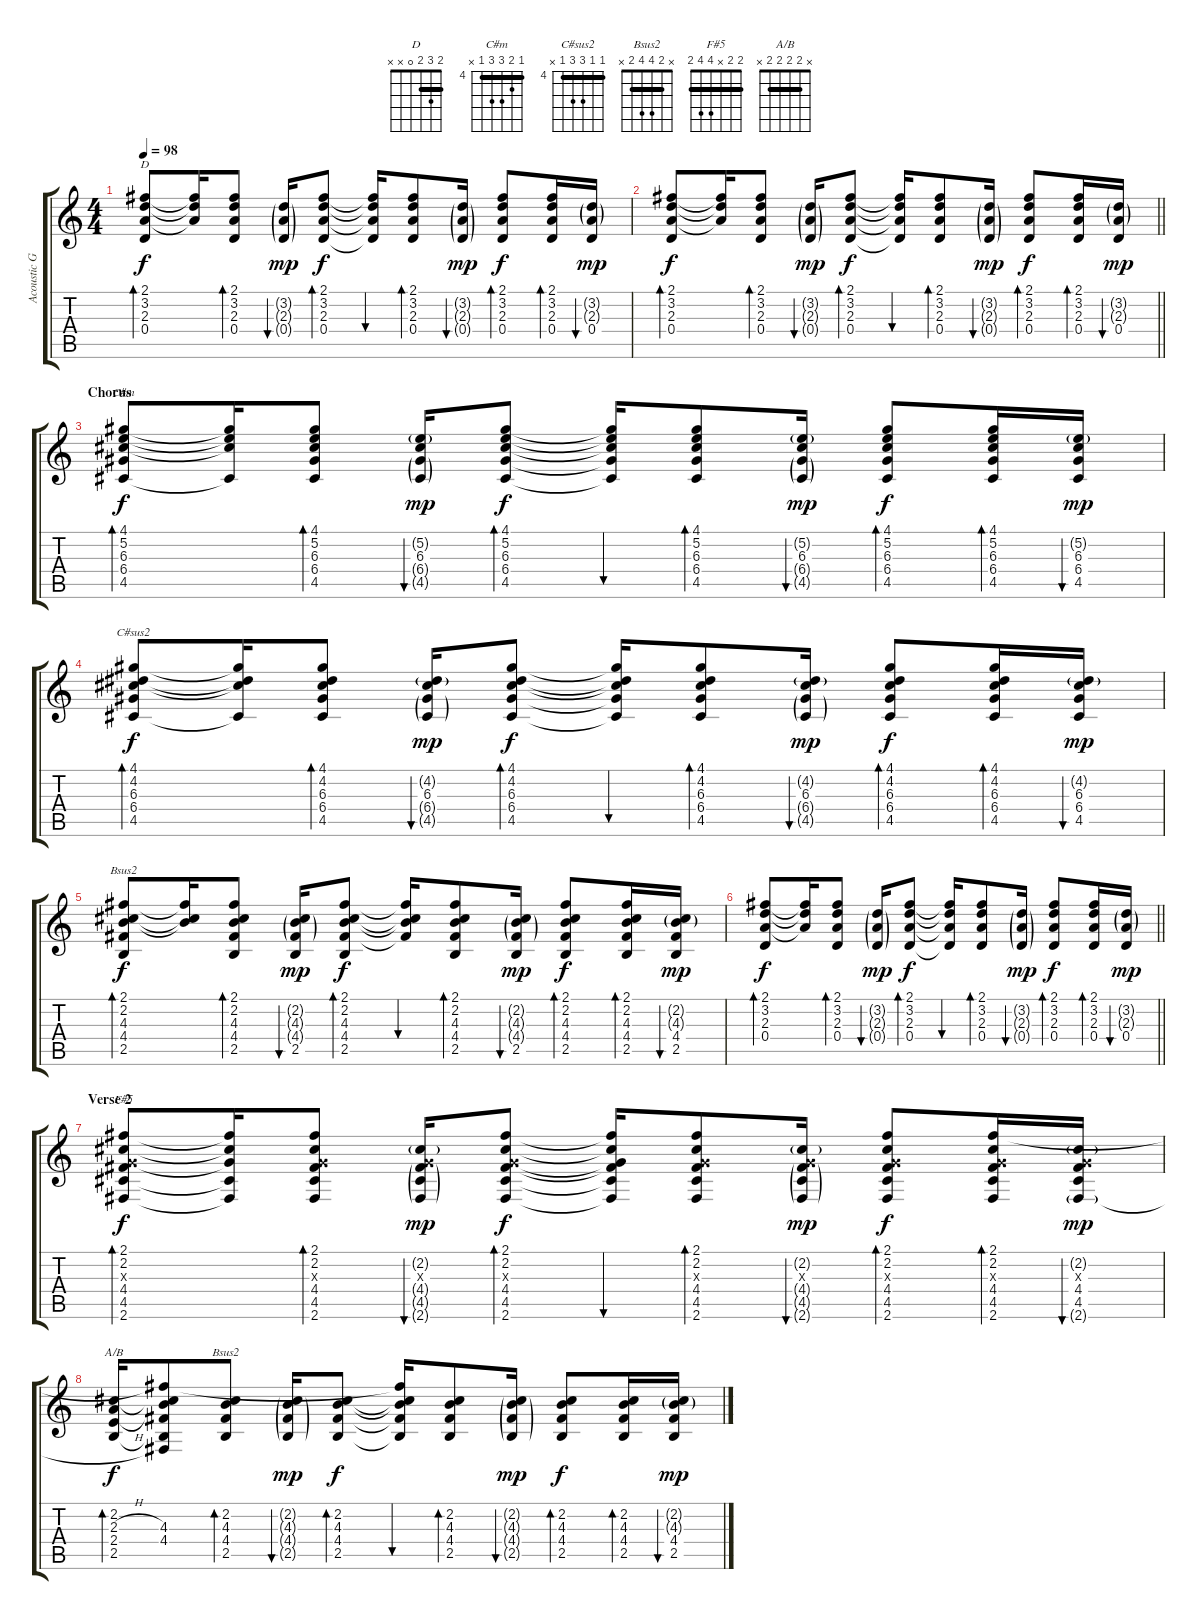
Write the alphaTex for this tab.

\track ("Acoustic Guitar" "Acoustic G") {instrument acousticguitarsteel}
\staff {score tabs}
\tuning (E4 B3 G3 D3 A2 E2) {hide}
\chord ("D" 2 3 2 0 x x) {barre 2}
\chord ("C#m" 4 5 6 6 4 x) {firstfret 4 barre 4}
\chord ("C#sus2" 4 4 6 6 4 x) {firstfret 4 barre 4}
\chord ("Bsus2" 2 2 4 4 2 x) {barre 2}
\chord ("F#5" 2 2 x 4 4 2) {barre 2}
\chord ("A/B" x 2 2 2 2 x) {barre 2}
\chord ("Bsus2" x 2 4 4 2 x) {barre 2}
\ts (4 4)
\tempo 98
\clef g2
\ks c
(2.1 3.2 2.3 0.4).8{bd 60 ch "D" dy f} (2.1{t} 3.2{t} 2.3{t}).16 (2.1 3.2 2.3 0.4).8{bd 60} (3.2{g} 2.3{g} 0.4{g}).16{bu 60 dy mp} (2.1 3.2 2.3 0.4).8{bd 60 dy f} (2.1{t} 3.2{t} 2.3{t} 0.4{t}).16{bu 60} (2.1 3.2 2.3 0.4).8{bd 60} (3.2{g} 2.3{g} 0.4{g}).16{bu 60 dy mp} (2.1 3.2 2.3 0.4).8{bd 60 dy f} (2.1 3.2 2.3 0.4).16{bd 60} (3.2{g} 2.3{g} 0.4).16{bu 60 dy mp} |
\barLineRight lightlight
(2.1 3.2 2.3 0.4).8{bd 60 dy f} (2.1{t} 3.2{t} 2.3{t}).16 (2.1 3.2 2.3 0.4).8{bd 60} (3.2{g} 2.3{g} 0.4{g}).16{bu 60 dy mp} (2.1 3.2 2.3 0.4).8{bd 60 dy f} (2.1{t} 3.2{t} 2.3{t} 0.4{t}).16{bu 60} (2.1 3.2 2.3 0.4).8{bd 60} (3.2{g} 2.3{g} 0.4{g}).16{bu 60 dy mp} (2.1 3.2 2.3 0.4).8{bd 60 dy f} (2.1 3.2 2.3 0.4).16{bd 60} (3.2{g} 2.3{g} 0.4).16{bu 60 dy mp} |
\section ("" "Chorus")
(4.1 5.2 6.3 6.4 4.5).8{bd 60 ch "C#m" dy f} (4.1{t} 5.2{t} 6.3{t} 4.5{t}).16 (4.1 5.2 6.3 6.4 4.5).8{bd 60} (5.2{g} 6.3 6.4{g} 4.5{g}).16{bu 60 dy mp} (4.1 5.2 6.3 6.4 4.5).8{bd 60 dy f} (4.1{t} 5.2{t} 6.3{t} 6.4{t} 4.5{t}).16{bu 60} (4.1 5.2 6.3 6.4 4.5).8{bd 60} (5.2{g} 6.3 6.4{g} 4.5{g}).16{bu 60 dy mp} (4.1 5.2 6.3 6.4 4.5).8{bd 60 dy f} (4.1 5.2 6.3 6.4 4.5).16{bd 60} (5.2{g} 6.3 6.4 4.5).16{bu 60 dy mp} |
(4.1 4.2 6.3 6.4 4.5).8{bd 60 ch "C#sus2" dy f} (4.1{t} 4.2{t} 6.3{t} 4.5{t}).16 (4.1 4.2 6.3 6.4 4.5).8{bd 60} (4.2{g} 6.3 6.4{g} 4.5{g}).16{bu 60 dy mp} (4.1 4.2 6.3 6.4 4.5).8{bd 60 dy f} (4.1{t} 4.2{t} 6.3{t} 6.4{t} 4.5{t}).16{bu 60} (4.1 4.2 6.3 6.4 4.5).8{bd 60} (4.2{g} 6.3 6.4{g} 4.5{g}).16{bu 60 dy mp} (4.1 4.2 6.3 6.4 4.5).8{bd 60 dy f} (4.1 4.2 6.3 6.4 4.5).16{bd 60} (4.2{g} 6.3 6.4 4.5).16{bu 60 dy mp} |
(2.1 2.2 4.3 4.4 2.5).8{bd 60 ch "Bsus2" dy f} (2.1{t} 2.2{t} 4.3{t}).16 (2.1 2.2 4.3 4.4 2.5).8{bd 60} (2.2{g} 4.3{g} 4.4{g} 2.5).16{bu 60 dy mp} (2.1 2.2 4.3 4.4 2.5).8{bd 60 dy f} (2.1{t} 2.2{t} 4.3{t} 4.4{t}).16{bu 60} (2.1 2.2 4.3 4.4 2.5).8{bd 60} (2.2{g} 4.3{g} 4.4{g} 2.5).16{bu 60 dy mp} (2.1 2.2 4.3 4.4 2.5).8{bd 60 dy f} (2.1 2.2 4.3 4.4 2.5).16{bd 60} (2.2{g} 4.3{g} 4.4 2.5).16{bu 60 dy mp} |
\barLineRight lightlight
(2.1 3.2 2.3 0.4).8{bd 60 dy f} (2.1{t} 3.2{t} 2.3{t}).16 (2.1 3.2 2.3 0.4).8{bd 60} (3.2{g} 2.3{g} 0.4{g}).16{bu 60 dy mp} (2.1 3.2 2.3 0.4).8{bd 60 dy f} (2.1{t} 3.2{t} 2.3{t} 0.4{t}).16{bu 60} (2.1 3.2 2.3 0.4).8{bd 60} (3.2{g} 2.3{g} 0.4{g}).16{bu 60 dy mp} (2.1 3.2 2.3 0.4).8{bd 60 dy f} (2.1 3.2 2.3 0.4).16{bd 60} (3.2{g} 2.3{g} 0.4).16{bu 60 dy mp} |
\section ("" "Verse 2")
(2.1 2.2 0.3{x} 4.4 4.5 2.6).8{bd 60 ch "F#5" dy f} (2.1{t} 2.2{t} 0.3{t} 4.5{t} 2.6{t}).16 (2.1 2.2 0.3{x} 4.4 4.5 2.6).8{bd 60} (2.2{g} 0.3{x} 4.4{g} 4.5{g} 2.6{g}).16{bu 60 dy mp} (2.1 2.2 0.3{x} 4.4 4.5 2.6).8{bd 60 dy f} (2.1{t} 2.2{t} 0.3{t} 4.4{t} 4.5{t} 2.6{t}).16{bu 60} (2.1 2.2 0.3{x} 4.4 4.5 2.6).8{bd 60} (2.2{g} 0.3{x} 4.4{g} 4.5{g} 2.6{g}).16{bu 60 dy mp} (2.1 2.2 0.3{x} 4.4 4.5 2.6).8{bd 60 dy f} (2.1 2.2 0.3{x} 4.4 4.5 2.6).16{bd 60} (2.2{g} 0.3{x} 4.4 4.5 2.6{g}).16{bu 60 dy mp} |
(2.2 2.3{h} 2.4{h} 2.5).16{bd 60 ch "A/B" dy f} (2.1{t} 2.2{t} 4.3 4.4 2.5{t} 2.6{t}).8 (2.2 4.3 4.4 2.5).8{bd 60 ch "Bsus2"} (2.2{g} 4.3{g} 4.4{g} 2.5{g}).16{bu 60 dy mp} (2.2 4.3 4.4 2.5).8{bd 60 dy f} (2.1{t} 2.2{t} 4.3{t} 4.4{t} 2.5{t}).16{bu 60} (2.2 4.3 4.4 2.5).8{bd 60} (2.2{g} 4.3{g} 4.4{g} 2.5{g}).16{bu 60 dy mp} (2.2 4.3 4.4 2.5).8{bd 60 dy f} (2.2 4.3 4.4 2.5).16{bd 60} (2.2{g} 4.3{g} 4.4 2.5).16{bu 60 dy mp}
